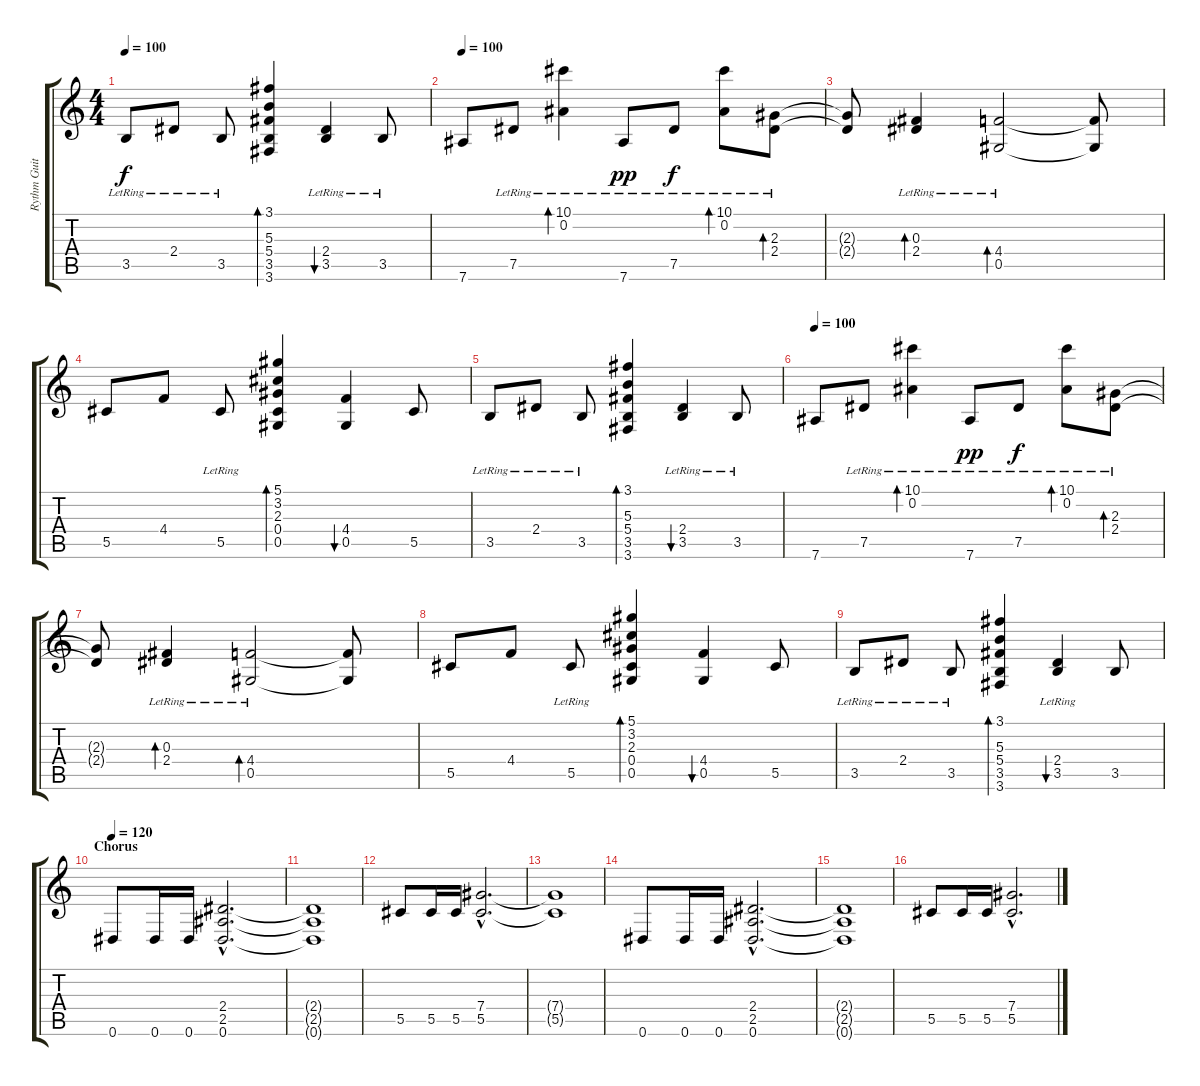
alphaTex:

\track ("Rythm Guitar" "Rythm Guit") {instrument distortionguitar}
\staff {score tabs}
\tuning (Eb4 Bb3 Gb3 Db3 Ab2 Eb2) {hide}
\ts (4 4)
\tempo 100
\clef g2
\ks c
3.5{lr}.8{dy f} 2.4{lr}.8 3.5{lr}.8 (3.1 5.3 5.4 3.5 3.6).4{bd 30} (2.4{lr} 3.5).4{bu 120} 3.5{lr}.8 |
\tempo 100
7.6.8{volume 10 balance 10 instrument acousticguitarsteel} 7.5{lr}.8 (10.1{lr} 0.2).4{bd 120} 7.6{lr}.8{dy pp} 7.5{lr}.8{dy f} (10.1{lr} 0.2).8{bd 120} (2.3{lr} 2.4).8{bd 60} |
(2.3{t} 2.4{t}).8 (0.3{lr} 2.4).4{bd 60} (4.4{lr} 0.5).2{bd 60} (4.4{t} 0.5{t}).8 |
5.5.8 4.4.8 5.5{lr}.8 (5.1 3.2 2.3 0.4 0.5).4{bd 30} (4.4 0.5).4{bu 120} 5.5.8 |
3.5{lr}.8 2.4{lr}.8 3.5{lr}.8 (3.1 5.3 5.4 3.5 3.6).4{bd 30} (2.4{lr} 3.5).4{bu 120} 3.5{lr}.8 |
\tempo 100
7.6.8{volume 10 balance 10 instrument acousticguitarsteel} 7.5{lr}.8 (10.1{lr} 0.2).4{bd 120} 7.6{lr}.8{dy pp} 7.5{lr}.8{dy f} (10.1{lr} 0.2).8{bd 120} (2.3{lr} 2.4).8{bd 60} |
(2.3{t} 2.4{t}).8 (0.3{lr} 2.4).4{bd 60} (4.4{lr} 0.5).2{bd 60} (4.4{t} 0.5{t}).8 |
5.5.8 4.4.8 5.5{lr}.8 (5.1 3.2 2.3 0.4 0.5).4{bd 30} (4.4 0.5).4{bu 120} 5.5.8 |
3.5{lr}.8 2.4{lr}.8 3.5{lr}.8 (3.1 5.3 5.4 3.5 3.6).4{bd 30} (2.4{lr} 3.5).4{bu 120} 3.5.8 |
\section ("" "Chorus")
\tempo 120
0.6.8{volume 16 balance 8 instrument distortionguitar} 0.6.16 0.6.16 (2.4{hac} 2.5{hac} 0.6{hac}).2{d} |
(2.4{t} 2.5{t} 0.6{t}).1 |
5.5.8 5.5.16 5.5.16 (7.4{hac} 5.5{hac}).2{d} |
(7.4{t} 5.5{t}).1 |
0.6.8 0.6.16 0.6.16 (2.4{hac} 2.5{hac} 0.6{hac}).2{d} |
(2.4{t} 2.5{t} 0.6{t}).1 |
5.5.8 5.5.16 5.5.16 (7.4{hac} 5.5{hac}).2{d}
